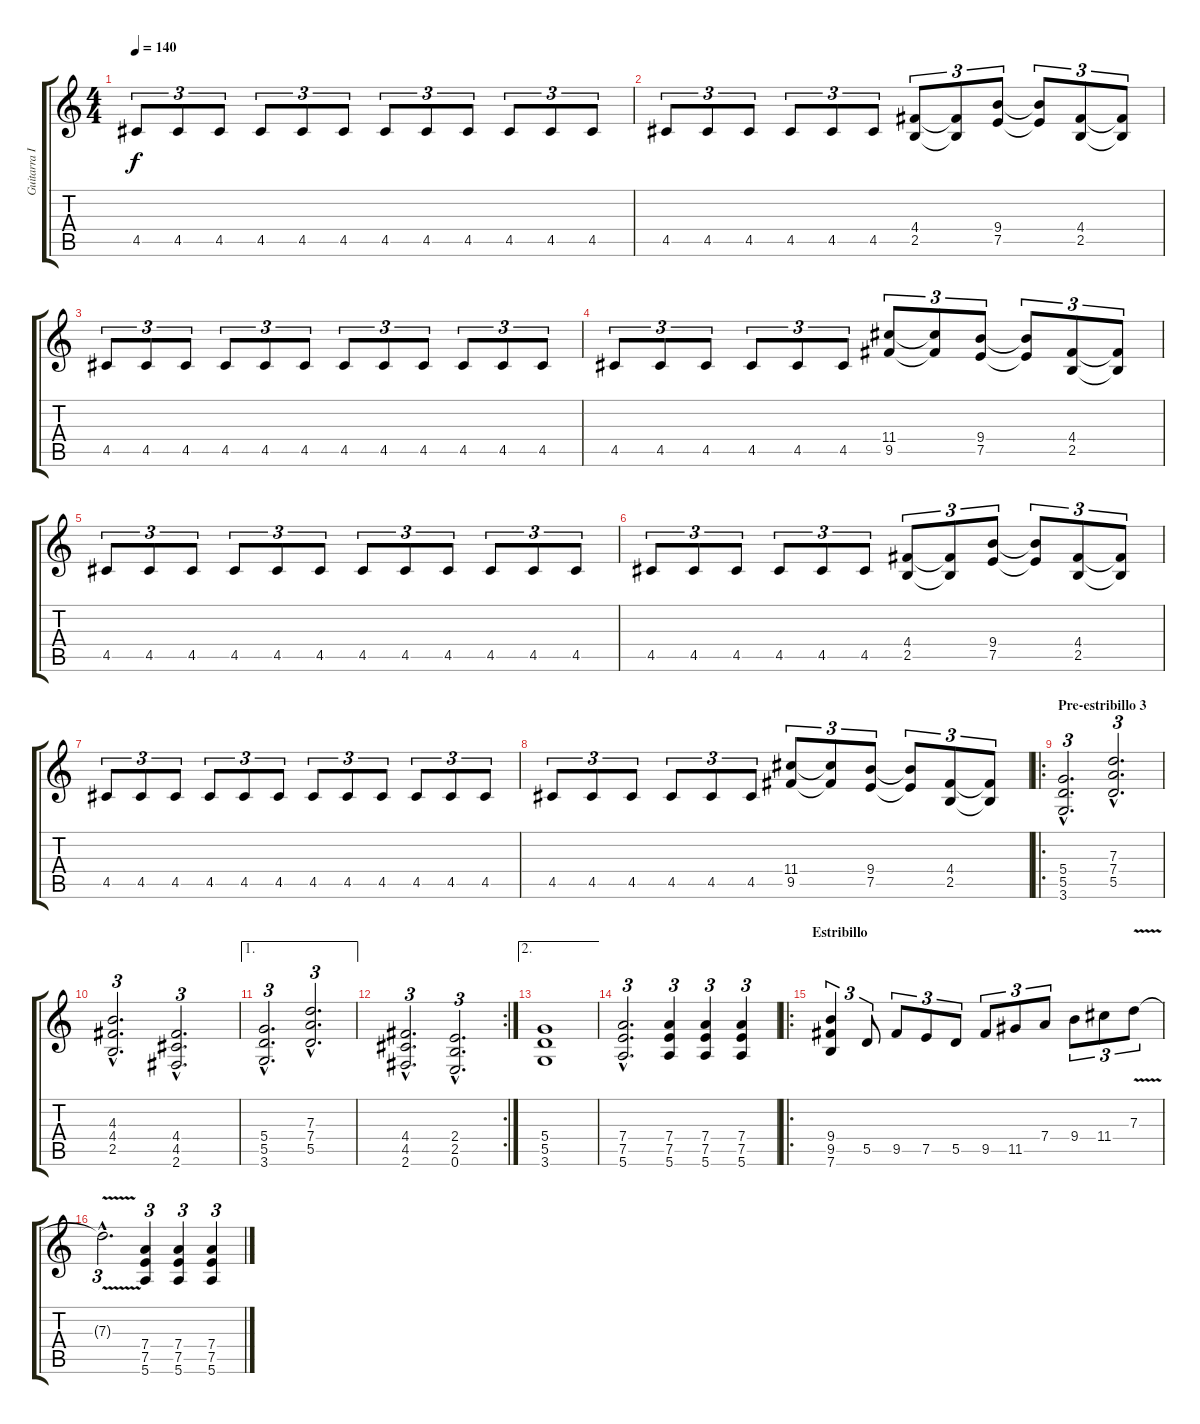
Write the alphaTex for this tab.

\track ("Guitarra II" "Guitarra I") {instrument distortionguitar}
\staff {score tabs}
\tuning (E4 B3 G3 D3 A2 E2) {hide}
\ts (4 4)
\tempo 140
\clef g2
\ks c
4.5.8{tu (3 2) dy f} 4.5.8{tu (3 2)} 4.5.8{tu (3 2)} 4.5.8{tu (3 2)} 4.5.8{tu (3 2)} 4.5.8{tu (3 2)} 4.5.8{tu (3 2)} 4.5.8{tu (3 2)} 4.5.8{tu (3 2)} 4.5.8{tu (3 2)} 4.5.8{tu (3 2)} 4.5.8{tu (3 2)} |
4.5.8{tu (3 2)} 4.5.8{tu (3 2)} 4.5.8{tu (3 2)} 4.5.8{tu (3 2)} 4.5.8{tu (3 2)} 4.5.8{tu (3 2)} (4.4 2.5).8{tu (3 2)} (4.4{t} 2.5{t}).8{tu (3 2)} (9.4 7.5).8{tu (3 2)} (9.4{t} 7.5{t}).8{tu (3 2)} (4.4 2.5).8{tu (3 2)} (4.4{t} 2.5{t}).8{tu (3 2)} |
4.5.8{tu (3 2)} 4.5.8{tu (3 2)} 4.5.8{tu (3 2)} 4.5.8{tu (3 2)} 4.5.8{tu (3 2)} 4.5.8{tu (3 2)} 4.5.8{tu (3 2)} 4.5.8{tu (3 2)} 4.5.8{tu (3 2)} 4.5.8{tu (3 2)} 4.5.8{tu (3 2)} 4.5.8{tu (3 2)} |
4.5.8{tu (3 2)} 4.5.8{tu (3 2)} 4.5.8{tu (3 2)} 4.5.8{tu (3 2)} 4.5.8{tu (3 2)} 4.5.8{tu (3 2)} (11.4 9.5).8{tu (3 2)} (11.4{t} 9.5{t}).8{tu (3 2)} (9.4 7.5).8{tu (3 2)} (9.4{t} 7.5{t}).8{tu (3 2)} (4.4 2.5).8{tu (3 2)} (4.4{t} 2.5{t}).8{tu (3 2)} |
4.5.8{tu (3 2)} 4.5.8{tu (3 2)} 4.5.8{tu (3 2)} 4.5.8{tu (3 2)} 4.5.8{tu (3 2)} 4.5.8{tu (3 2)} 4.5.8{tu (3 2)} 4.5.8{tu (3 2)} 4.5.8{tu (3 2)} 4.5.8{tu (3 2)} 4.5.8{tu (3 2)} 4.5.8{tu (3 2)} |
4.5.8{tu (3 2)} 4.5.8{tu (3 2)} 4.5.8{tu (3 2)} 4.5.8{tu (3 2)} 4.5.8{tu (3 2)} 4.5.8{tu (3 2)} (4.4 2.5).8{tu (3 2)} (4.4{t} 2.5{t}).8{tu (3 2)} (9.4 7.5).8{tu (3 2)} (9.4{t} 7.5{t}).8{tu (3 2)} (4.4 2.5).8{tu (3 2)} (4.4{t} 2.5{t}).8{tu (3 2)} |
4.5.8{tu (3 2)} 4.5.8{tu (3 2)} 4.5.8{tu (3 2)} 4.5.8{tu (3 2)} 4.5.8{tu (3 2)} 4.5.8{tu (3 2)} 4.5.8{tu (3 2)} 4.5.8{tu (3 2)} 4.5.8{tu (3 2)} 4.5.8{tu (3 2)} 4.5.8{tu (3 2)} 4.5.8{tu (3 2)} |
4.5.8{tu (3 2)} 4.5.8{tu (3 2)} 4.5.8{tu (3 2)} 4.5.8{tu (3 2)} 4.5.8{tu (3 2)} 4.5.8{tu (3 2)} (11.4 9.5).8{tu (3 2)} (11.4{t} 9.5{t}).8{tu (3 2)} (9.4 7.5).8{tu (3 2)} (9.4{t} 7.5{t}).8{tu (3 2)} (4.4 2.5).8{tu (3 2)} (4.4{t} 2.5{t}).8{tu (3 2)} |
\ro
\section ("" "Pre-estribillo 3")
(5.4{hac} 5.5{hac} 3.6{hac}).2{d tu (3 2)} (7.3{hac} 7.4{hac} 5.5{hac}).2{d tu (3 2)} |
(4.3{hac} 4.4{hac} 2.5{hac}).2{d tu (3 2)} (4.4{hac} 4.5{hac} 2.6{hac}).2{d tu (3 2)} |
\ae 1
(5.4{hac} 5.5{hac} 3.6{hac}).2{d tu (3 2)} (7.3{hac} 7.4{hac} 5.5{hac}).2{d tu (3 2)} |
\rc 2
(4.4{hac} 4.5{hac} 2.6{hac}).2{d tu (3 2)} (2.4{hac} 2.5{hac} 0.6{hac}).2{d tu (3 2)} |
\ae 2
(5.4 5.5 3.6).1 |
(7.4{hac} 7.5{hac} 5.6{hac}).2{d tu (3 2)} (7.4 7.5 5.6).4{tu (3 2)} (7.4 7.5 5.6).4{tu (3 2)} (7.4 7.5 5.6).4{tu (3 2)} |
\ro
\section ("" "Estribillo")
(9.4 9.5 7.6).4{tu (3 2)} 5.5.8{tu (3 2)} 9.5.8{tu (3 2)} 7.5.8{tu (3 2)} 5.5.8{tu (3 2)} 9.5.8{tu (3 2)} 11.5.8{tu (3 2)} 7.4.8{tu (3 2)} 9.4.8{tu (3 2)} 11.4.8{tu (3 2)} 7.3{v}.8{tu (3 2)} |
7.3{hac t}.2{d tu (3 2)} (7.4 7.5 5.6).4{tu (3 2)} (7.4 7.5 5.6).4{tu (3 2)} (7.4 7.5 5.6).4{tu (3 2)}
